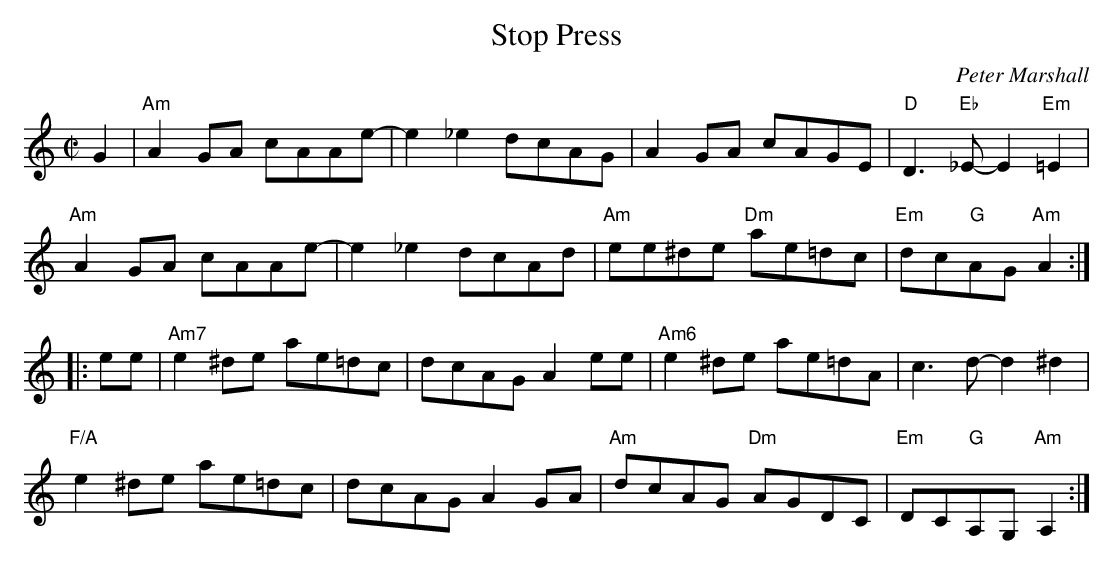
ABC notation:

X:1
T:Stop Press
C:Peter Marshall
M:C|
K:Am
G2|"Am"A2 GA cAAe-|e2 _e2 dcAG | A2 GA cAGE | "D" D2>"Eb"_E2-E2 "Em"=E2|
"Am"A2 GA cAAe-|e2 _e2 dcAd |"Am" ee^de "Dm"ae=dc | "Em"dc"G"AG "Am"A2 :|
|:ee | "Am7" e2 ^de ae=dc| dcAG A2 ee |"Am6" e2 ^de ae=dA | c2>d2-d2 ^d2|
"F/A" e2 ^de ae=dc | dcAG A2 GA | "Am"dcAG "Dm"AGDC | "Em"DC"G"A,G, "Am"A,2:|
